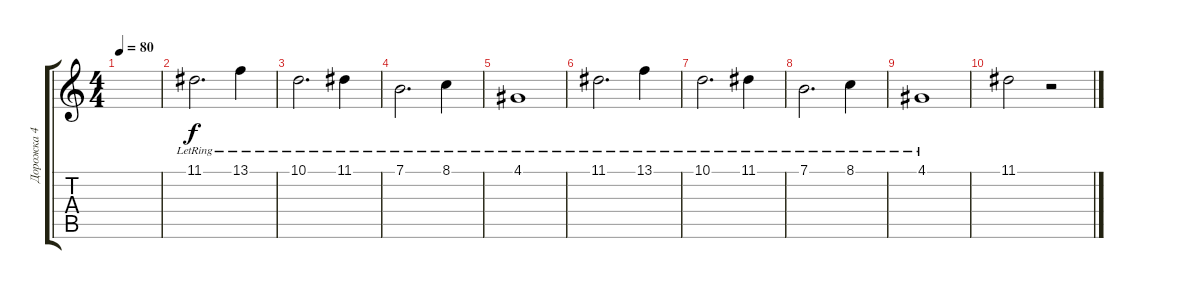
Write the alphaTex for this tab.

\track ("Дорожка 4" "Дорожка 4") {instrument honkytonkpiano}
\staff {score tabs}
\tuning (E4 B3 G3 D3 A2 E2) {hide}
\ts (4 4)
\tempo 80
\clef g2
\ks c
|
11.1{lr}.2{d} 13.1{lr}.4 |
10.1{lr}.2{d} 11.1{lr}.4 |
7.1{lr}.2{d} 8.1{lr}.4 |
4.1{lr}.1 |
11.1{lr}.2{d} 13.1{lr}.4 |
10.1{lr}.2{d} 11.1{lr}.4 |
7.1{lr}.2{d} 8.1{lr}.4 |
4.1{lr}.1 |
11.1.2 r.2
